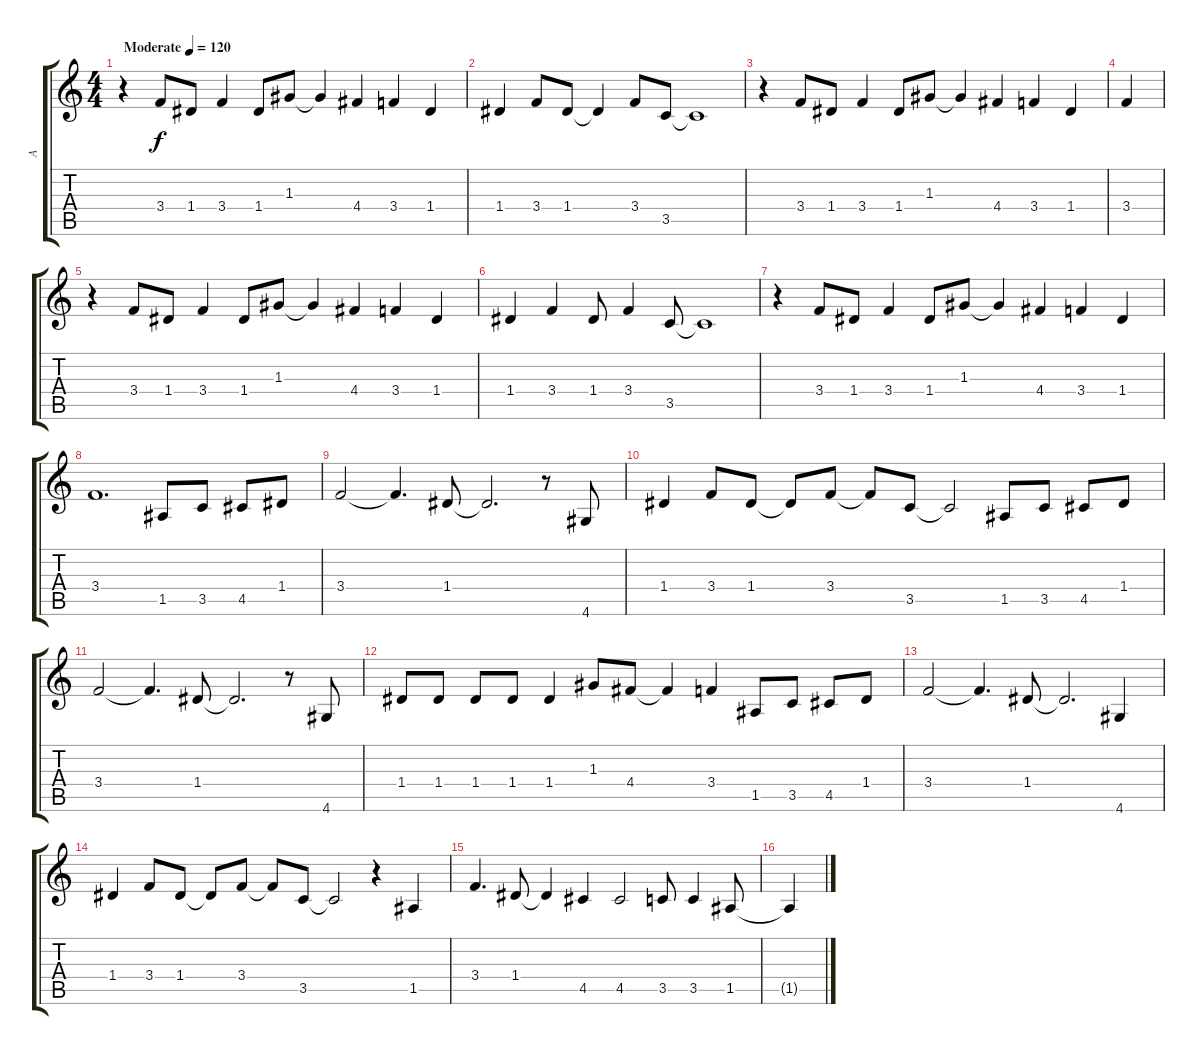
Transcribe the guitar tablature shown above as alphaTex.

\track ("A" "A") {instrument acousticguitarsteel}
\staff {score tabs}
\tuning (E4 B3 G3 D3 A2 E2) {hide}
\ts (4 4)
\tempo (120 "Moderate")
\clef g2
\ks c
r.4{dy f instrument acousticguitarsteel} 3.4.8 1.4.8 3.4.4 1.4.8 1.3.8 1.3{t}.4 4.4.4 3.4.4 1.4.4 |
1.4.4 3.4.8 1.4.8 1.4{t}.4 3.4.8 3.5.8 3.5{t}.1 |
r.4 3.4.8 1.4.8 3.4.4 1.4.8 1.3.8 1.3{t}.4 4.4.4 3.4.4 1.4.4 |
3.4.4 |
r.4 3.4.8 1.4.8 3.4.4 1.4.8 1.3.8 1.3{t}.4 4.4.4 3.4.4 1.4.4 |
1.4.4 3.4.4 1.4.8 3.4.4 3.5.8 3.5{t}.1 |
r.4 3.4.8 1.4.8 3.4.4 1.4.8 1.3.8 1.3{t}.4 4.4.4 3.4.4 1.4.4 |
3.4.1{d} 1.5.8 3.5.8 4.5.8 1.4.8 |
3.4.2 3.4{t}.4{d} 1.4.8 1.4{t}.2{d} r.8 4.6.8 |
1.4.4 3.4.8 1.4.8 1.4{t}.8 3.4.8 3.4{t}.8 3.5.8 3.5{t}.2 1.5.8 3.5.8 4.5.8 1.4.8 |
3.4.2 3.4{t}.4{d} 1.4.8 1.4{t}.2{d} r.8 4.6.8 |
1.4.8 1.4.8 1.4.8 1.4.8 1.4.4 1.3.8 4.4.8 4.4{t}.4 3.4.4 1.5.8 3.5.8 4.5.8 1.4.8 |
3.4.2 3.4{t}.4{d} 1.4.8 1.4{t}.2{d} 4.6.4 |
1.4.4 3.4.8 1.4.8 1.4{t}.8 3.4.8 3.4{t}.8 3.5.8 3.5{t}.2 r.4 1.5.4 |
3.4.4{d} 1.4.8 1.4{t}.4 4.5.4 4.5.2 3.5.8 3.5.4 1.5.8 |
1.5{t}.4
